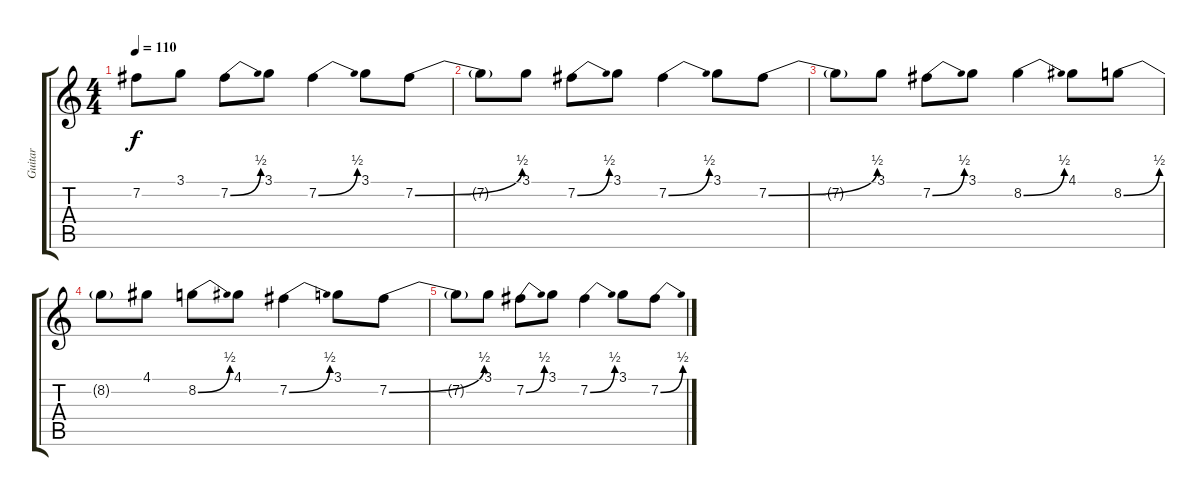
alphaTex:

\track ("Guitar" "Guitar") {instrument electricguitarjazz}
\staff {score tabs}
\tuning (E4 B3 G3 D3 A2 E2) {hide}
\ts (4 4)
\tempo 110
\clef g2
\ks c
7.2{t}.8{dy f} 3.1.8 7.2{be (bend 0 0 60 2)}.8 3.1.8 7.2{be (bend 0 0 60 2)}.4 3.1.8 7.2{be (bend 0 0 60 2)}.8 |
7.2{t}.8 3.1.8 7.2{be (bend 0 0 60 2)}.8 3.1.8 7.2{be (bend 0 0 60 2)}.4 3.1.8 7.2{be (bend 0 0 60 2)}.8 |
7.2{t}.8 3.1.8 7.2{be (bend 0 0 60 2)}.8 3.1.8 8.2{be (bend 0 0 60 2)}.4 4.1.8 8.2{be (bend 0 0 60 2)}.8 |
8.2{t}.8 4.1.8 8.2{be (bend 0 0 60 2)}.8 4.1.8 7.2{be (bend 0 0 60 2)}.4 3.1.8 7.2{be (bend 0 0 60 2)}.8 |
7.2{t}.8 3.1.8 7.2{be (bend 0 0 60 2)}.8 3.1.8 7.2{be (bend 0 0 60 2)}.4 3.1.8 7.2{be (bend 0 0 60 2)}.8
